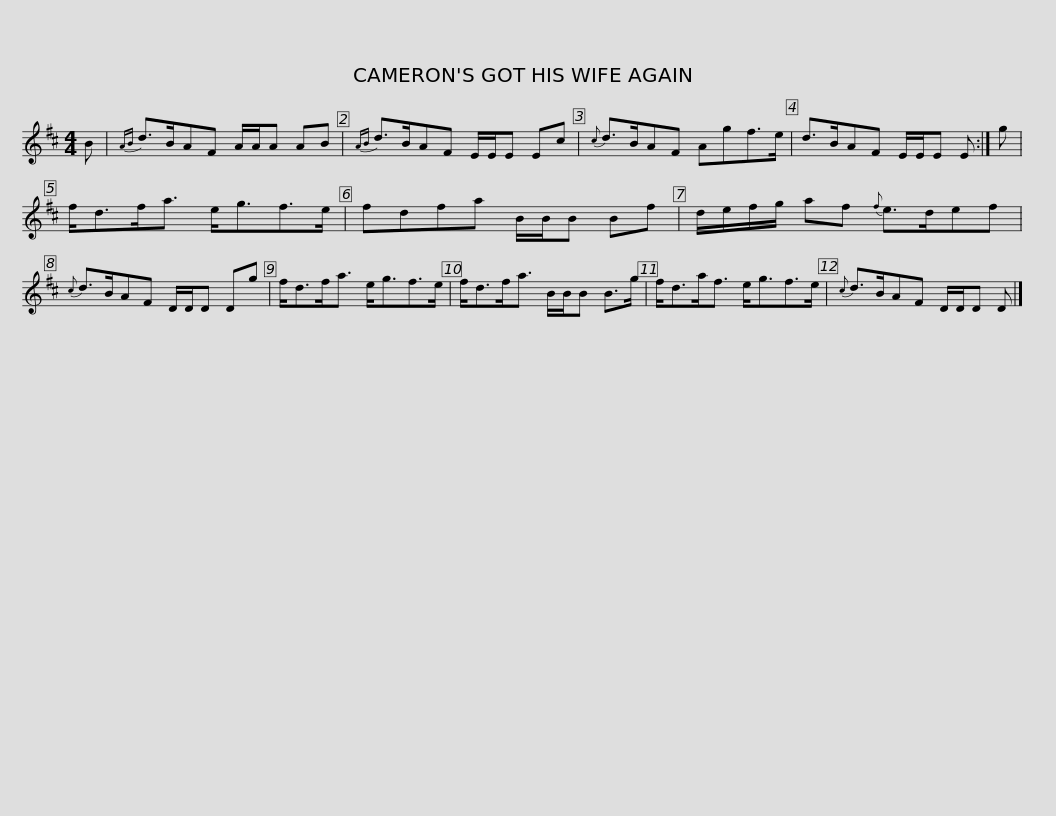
X:1
L:1/8
M:4/4
I:linebreak $
K:D
V:1 treble
V:1
 B |{AB} d>BAF A/A/A AB |{AB} d>BAF E/E/E Ec |{c} d>BAF Agf>e | d>BAF E/E/E E :| %5
 g |$ f<df<a e<gf>e | fdfa B/B/B Bf | d/e/f/g/ af{f} e>def |{c} d>BAF D/D/D Dg |$ %10
 f<df<a e<gf>e | f<df<a B/B/B B>g | f<da<f e<gf>e |{c} d>BAF D/D/D D |] %14
